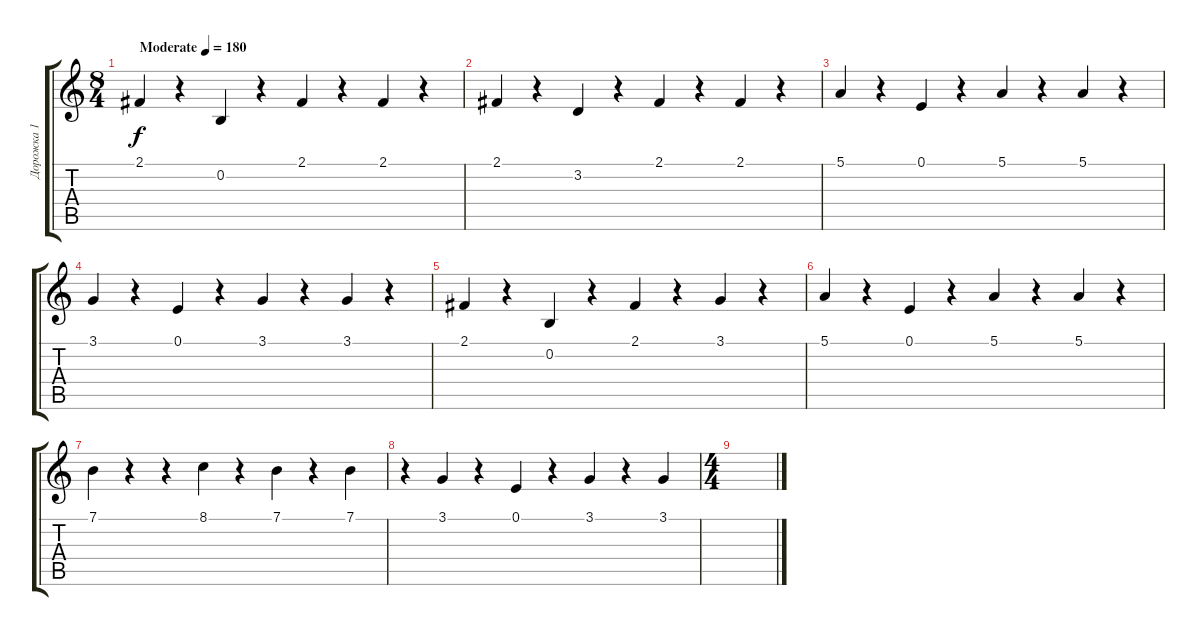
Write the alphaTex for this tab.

\track ("Дорожка 1" "Дорожка 1") {instrument tremolostrings}
\staff {score tabs}
\tuning (E4 B3 G3 D3 A2 E2) {hide}
\ts (8 4)
\tempo (180 "Moderate")
\clef g2
\ks c
2.1.4{dy f instrument tremolostrings} r.4 0.2.4 r.4 2.1.4 r.4 2.1.4 r.4 |
2.1.4 r.4 3.2.4 r.4 2.1.4 r.4 2.1.4 r.4 |
5.1.4 r.4 0.1.4 r.4 5.1.4 r.4 5.1.4 r.4 |
3.1.4 r.4 0.1.4 r.4 3.1.4 r.4 3.1.4 r.4 |
2.1.4 r.4 0.2.4 r.4 2.1.4 r.4 3.1.4 r.4 |
5.1.4 r.4 0.1.4 r.4 5.1.4 r.4 5.1.4 r.4 |
7.1.4 r.4 r.4 8.1.4 r.4 7.1.4 r.4 7.1.4 |
r.4 3.1.4 r.4 0.1.4 r.4 3.1.4 r.4 3.1.4 |
\ts (4 4)
